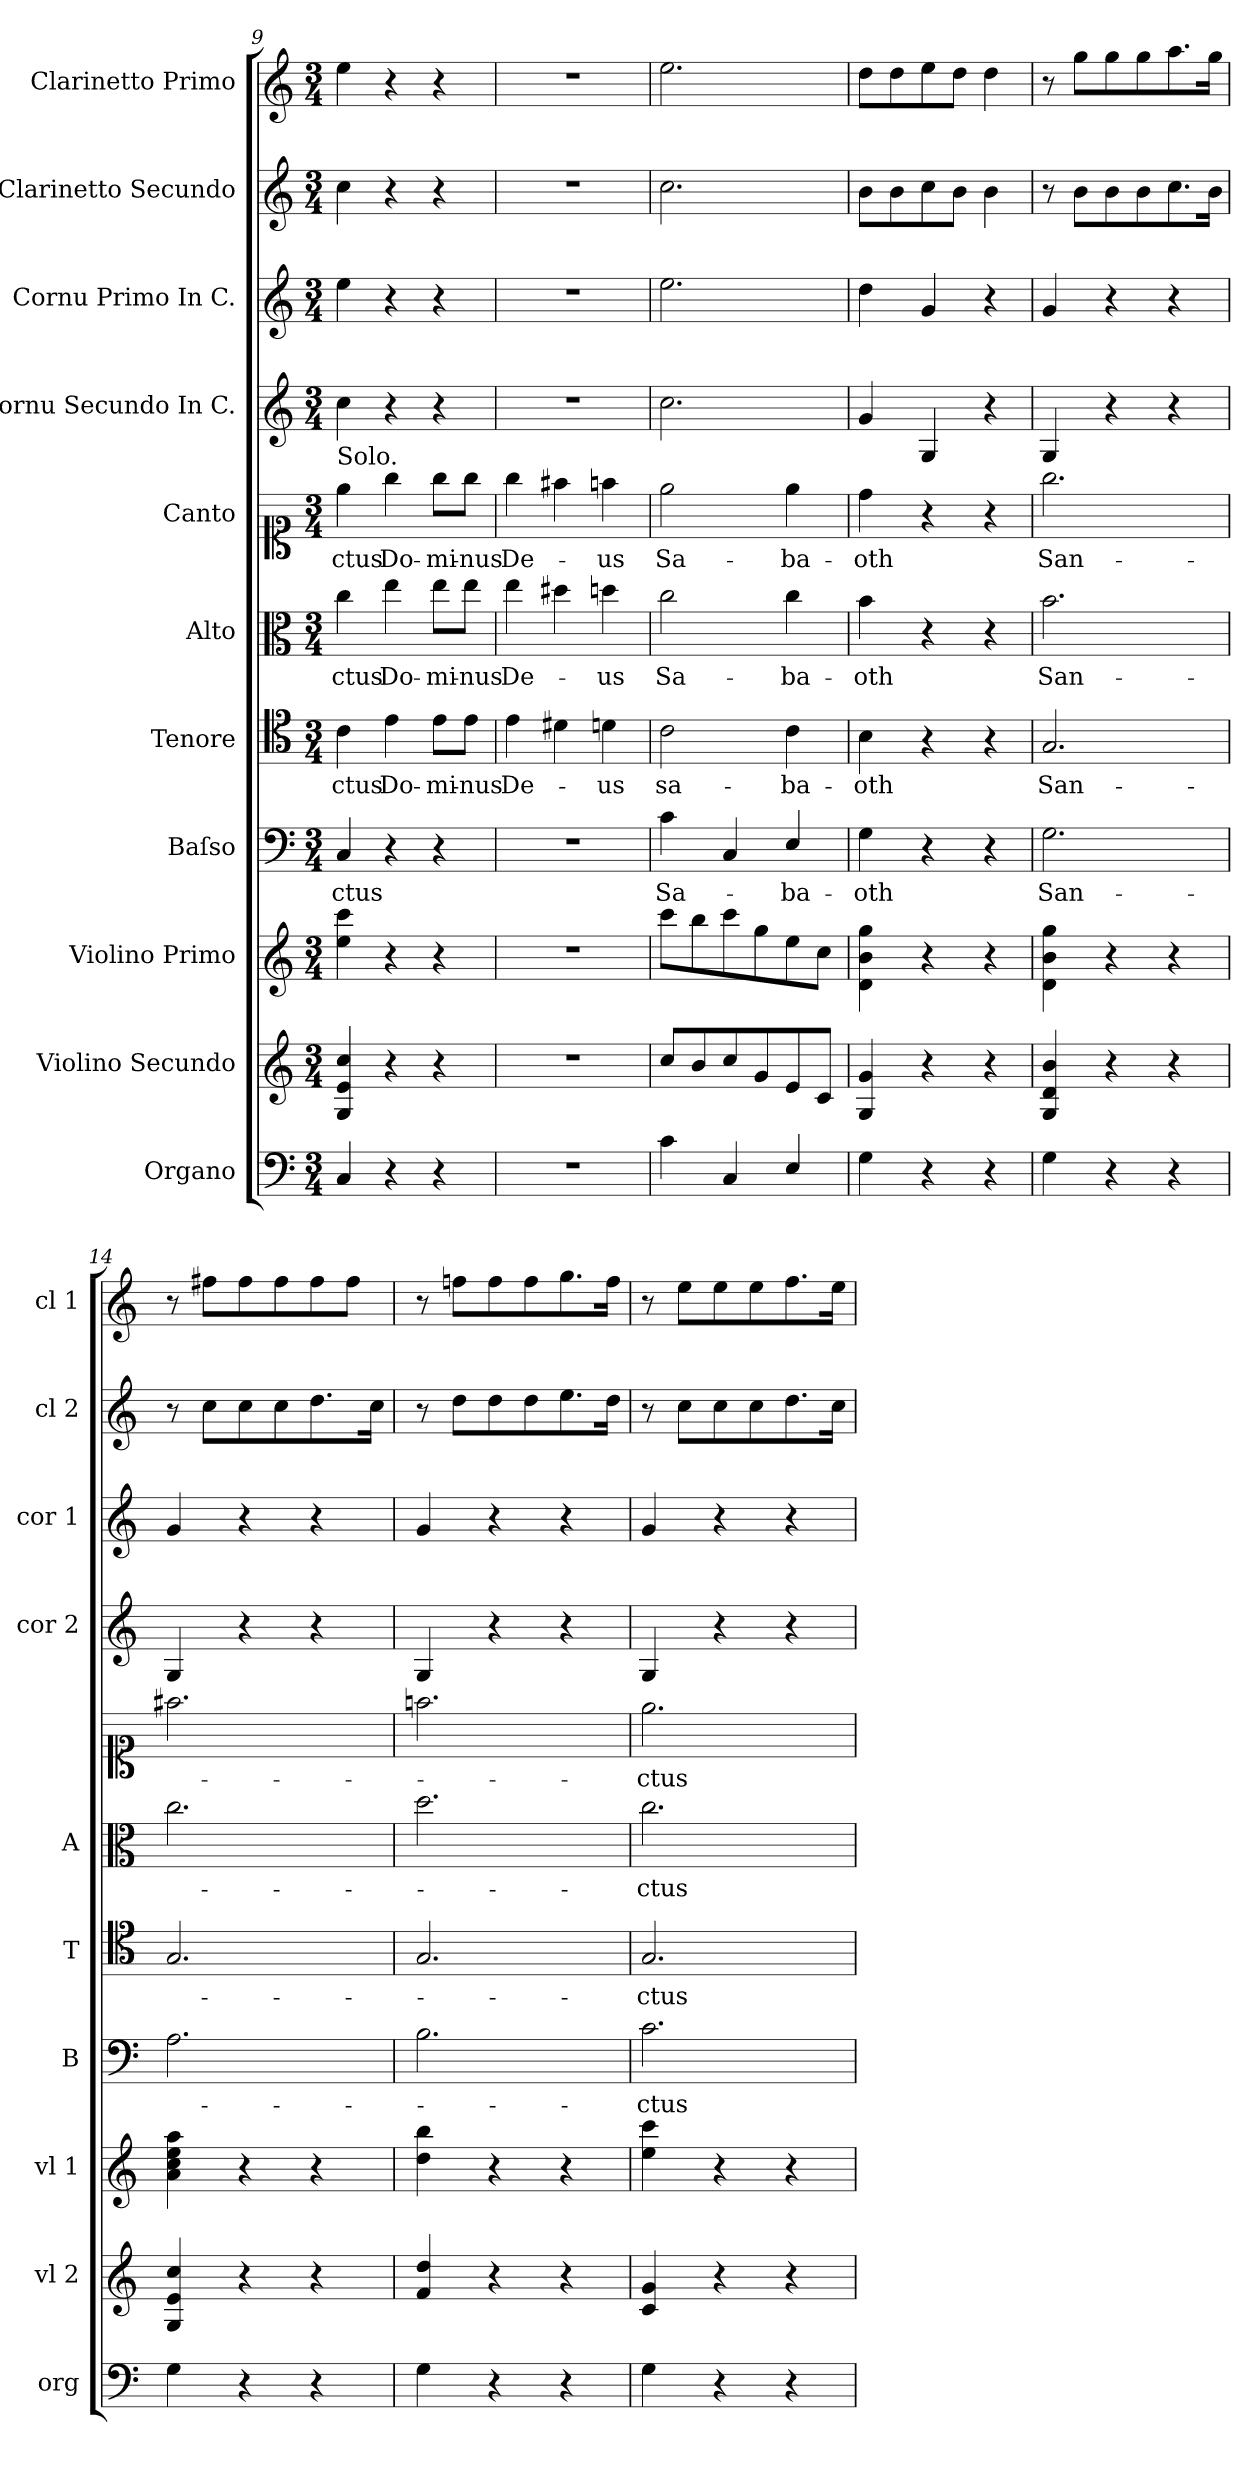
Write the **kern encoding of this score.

**kern	**kern	**kern	**kern	**text	**kern	**text	**kern	**text	**kern	**text	**kern	**kern	**kern	**kern
*part11	*part10	*part9	*part8	*part8	*part7	*part7	*part6	*part6	*part5	*part5	*part4	*part3	*part2	*part1
*staff11	*staff10	*staff9	*staff8	*staff8	*staff7	*staff7	*staff6	*staff6	*staff5	*staff5	*staff4	*staff3	*staff2	*staff1
*I"Organo	*I"Violino Secundo	*I"Violino Primo	*I"Baſso	*	*I"Tenore	*	*I"Alto	*	*I"Canto	*	*I"Cornu Secundo In C.	*I"Cornu Primo In C.	*I"Clarinetto Secundo	*I"Clarinetto Primo
*I'org	*I'vl 2	*I'vl 1	*I'B	*	*I'T	*	*I'A	*	*	*	*I'cor 2	*I'cor 1	*I'cl 2	*I'cl 1
*clefF4	*clefG2	*clefG2	*clefF4	*	*clefC4	*	*clefC3	*	*clefC1	*	*clefG2	*clefG2	*clefG2	*clefG2
*k[]	*k[]	*k[]	*k[]	*	*k[]	*	*k[]	*	*k[]	*	*k[]	*k[]	*k[]	*k[]
*C:	*C:	*C:	*C:	*	*C:	*	*C:	*	*C:	*	*C:	*C:	*C:	*C:
*M3/4	*M3/4	*M3/4	*M3/4	*	*M3/4	*	*M3/4	*	*M3/4	*	*M3/4	*M3/4	*M3/4	*M3/4
=9	=9	=9	=9	=9	=9	=9	=9	=9	=9	=9	=9	=9	=9	=9
!	!	!	!	!	!	!	!	!	!LO:TX:a:t=Solo.	!	!	!	!	!
4C/	4G/ 4e/ 4cc/	4ee\ 4ccc\	4C/	-ctus	4c\	-ctus	4cc\	-ctus	4ee\	-ctus	4cc\	4ee\	4cc\	4ee\
4r	4r	4r	4r	.	4e\	Do-	4ee\	Do-	4gg\	Do-	4r	4r	4r	4r
4r	4r	4r	4r	.	8e\L	-mi-	8ee\L	-mi-	8gg\L	-mi-	4r	4r	4r	4r
.	.	.	.	.	8e\J	-nus	8ee\J	-nus	8gg\J	-nus	.	.	.	.
=10	=10	=10	=10	=10	=10	=10	=10	=10	=10	=10	=10	=10	=10	=10
2.r	2.r	2.r	2.r	.	4e\	De-	4ee\	De-	4gg\	De-	2.r	2.r	2.r	2.r
.	.	.	.	.	4d#X\	.	4dd#X\	.	4ff#X\	.	.	.	.	.
.	.	.	.	.	4dn\	-us	4ddn\	-us	4ffn\	-us	.	.	.	.
=11	=11	=11	=11	=11	=11	=11	=11	=11	=11	=11	=11	=11	=11	=11
4c\	8cc/L	8ccc\L	4c\	Sa-	2c\	sa-	2cc\	Sa-	2ee\	Sa-	2.cc\	2.ee\	2.cc\	2.ee\
.	8b/	8bb\	.	.	.	.	.	.	.	.	.	.	.	.
4C/	8cc/	8ccc\	4C/	.	.	.	.	.	.	.	.	.	.	.
.	8g/	8gg\	.	.	.	.	.	.	.	.	.	.	.	.
4E/	8e/	8ee\	4E/	-ba-	4c\	-ba-	4cc\	-ba-	4ee\	-ba-	.	.	.	.
.	8c/J	8cc\J	.	.	.	.	.	.	.	.	.	.	.	.
=12	=12	=12	=12	=12	=12	=12	=12	=12	=12	=12	=12	=12	=12	=12
4G\	4G/ 4g/	4d\ 4b\ 4gg\	4G\	-oth	4B\	-oth	4b\	-oth	4dd\	-oth	4g/	4dd\	8b\L	8dd\L
.	.	.	.	.	.	.	.	.	.	.	.	.	8b\	8dd\
4r	4r	4r	4r	.	4r	.	4r	.	4r	.	4G/	4g/	8cc\	8ee\
.	.	.	.	.	.	.	.	.	.	.	.	.	8b\J	8dd\J
4r	4r	4r	4r	.	4r	.	4r	.	4r	.	4r	4r	4b\	4dd\
=13	=13	=13	=13	=13	=13	=13	=13	=13	=13	=13	=13	=13	=13	=13
4G\	4G/ 4d/ 4b/	4d\ 4b\ 4gg\	2.G\	San-	2.G/	San-	2.b\	San-	2.gg\	San-	4G/	4g/	8r	8r
.	.	.	.	.	.	.	.	.	.	.	.	.	8b\L	8gg\L
4r	4r	4r	.	.	.	.	.	.	.	.	4r	4r	8b\	8gg\
.	.	.	.	.	.	.	.	.	.	.	.	.	8b\	8gg\
4r	4r	4r	.	.	.	.	.	.	.	.	4r	4r	8.cc\	8.aa\
.	.	.	.	.	.	.	.	.	.	.	.	.	16b\Jk	16gg\Jk
=14	=14	=14	=14	=14	=14	=14	=14	=14	=14	=14	=14	=14	=14	=14
4G\	4G/ 4e/ 4cc/	4a\ 4cc\ 4ee\ 4aa\	2.A\	.	2.G/	.	2.cc\	.	2.ff#X\	.	4G/	4g/	8r	8r
.	.	.	.	.	.	.	.	.	.	.	.	.	8cc\L	8ff#X\L
4r	4r	4r	.	.	.	.	.	.	.	.	4r	4r	8cc\	8ff#\
.	.	.	.	.	.	.	.	.	.	.	.	.	8cc\	8ff#\
4r	4r	4r	.	.	.	.	.	.	.	.	4r	4r	8.dd\	8ff#\
.	.	.	.	.	.	.	.	.	.	.	.	.	.	8ff#\J
.	.	.	.	.	.	.	.	.	.	.	.	.	16cc\Jk	.
=15	=15	=15	=15	=15	=15	=15	=15	=15	=15	=15	=15	=15	=15	=15
4G\	4f/ 4dd/	4dd\ 4bb\	2.B\	.	2.G/	.	2.dd\	.	2.ffn\	.	4G/	4g/	8r	8r
.	.	.	.	.	.	.	.	.	.	.	.	.	8dd\L	8ffn\L
4r	4r	4r	.	.	.	.	.	.	.	.	4r	4r	8dd\	8ff\
.	.	.	.	.	.	.	.	.	.	.	.	.	8dd\	8ff\
4r	4r	4r	.	.	.	.	.	.	.	.	4r	4r	8.ee\	8.gg\
.	.	.	.	.	.	.	.	.	.	.	.	.	16dd\Jk	16ff\Jk
=16	=16	=16	=16	=16	=16	=16	=16	=16	=16	=16	=16	=16	=16	=16
4G\	4c/ 4g/	4ee\ 4ccc\	2.c\	-ctus	2.G/	-ctus	2.cc\	-ctus	2.ee\	-ctus	4G/	4g/	8r	8r
.	.	.	.	.	.	.	.	.	.	.	.	.	8cc\L	8ee\L
4r	4r	4r	.	.	.	.	.	.	.	.	4r	4r	8cc\	8ee\
.	.	.	.	.	.	.	.	.	.	.	.	.	8cc\	8ee\
4r	4r	4r	.	.	.	.	.	.	.	.	4r	4r	8.dd\	8.ff\
.	.	.	.	.	.	.	.	.	.	.	.	.	16cc\Jk	16ee\Jk
=	=	=	=	=	=	=	=	=	=	=	=	=	=	=
*-	*-	*-	*-	*-	*-	*-	*-	*-	*-	*-	*-	*-	*-	*-
